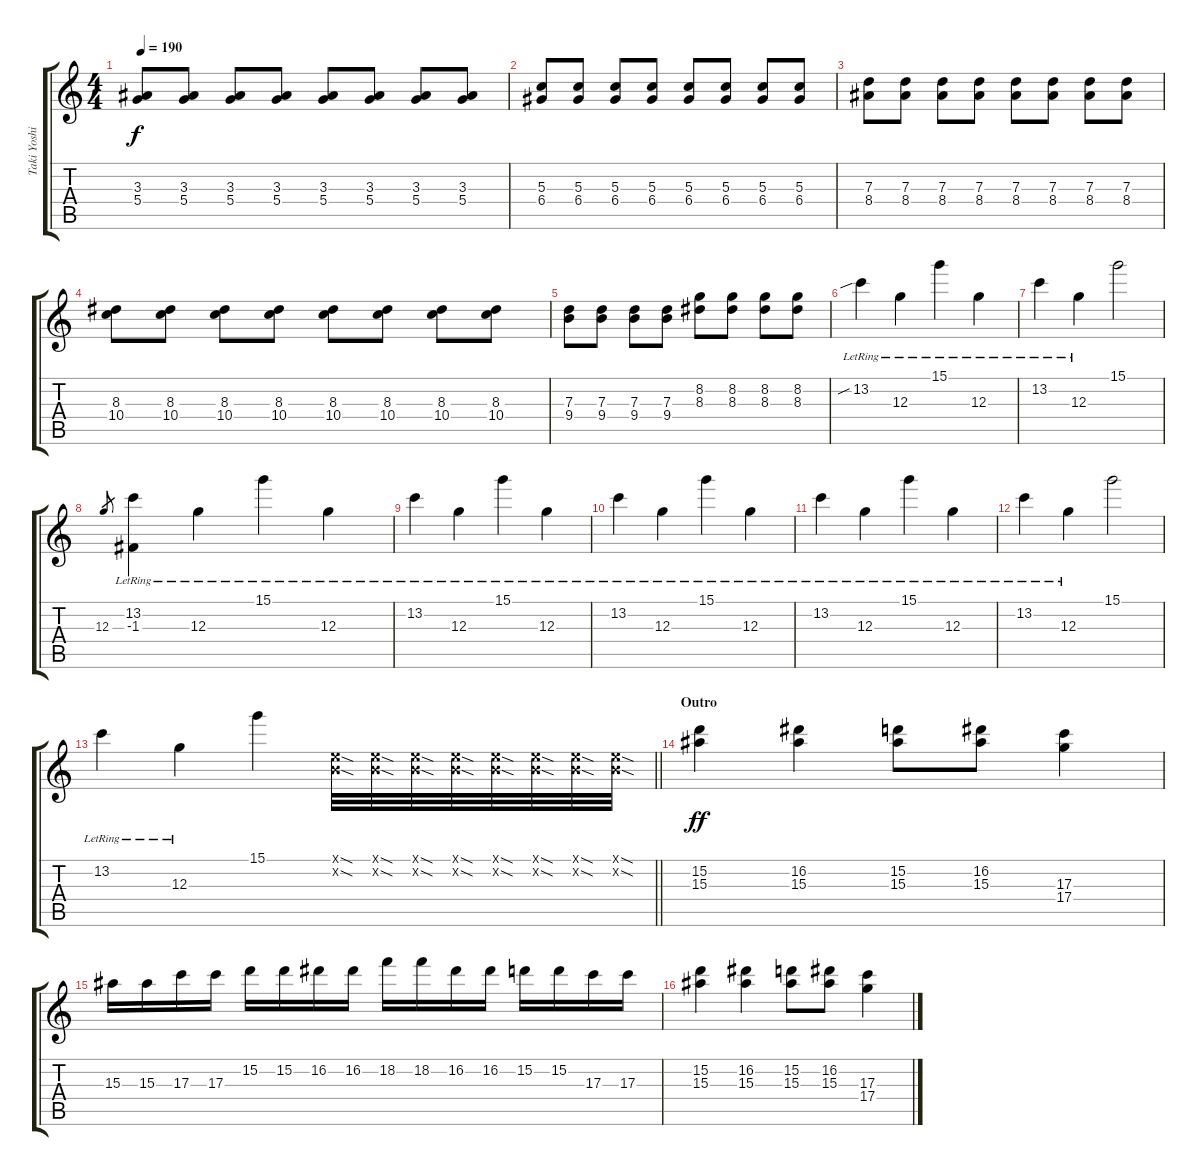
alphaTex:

\track ("Taki Yoshimitsu" "Taki Yoshi") {instrument distortionguitar}
\staff {score tabs}
\tuning (E4 B3 G3 D3 A2 E2) {hide}
\ts (4 4)
\tempo 190
\clef g2
\ks c
(3.3 5.4).8{dy f} (3.3 5.4).8 (3.3 5.4).8 (3.3 5.4).8 (3.3 5.4).8 (3.3 5.4).8 (3.3 5.4).8 (3.3 5.4).8 |
(5.3 6.4).8 (5.3 6.4).8 (5.3 6.4).8 (5.3 6.4).8 (5.3 6.4).8 (5.3 6.4).8 (5.3 6.4).8 (5.3 6.4).8 |
(7.3 8.4).8 (7.3 8.4).8 (7.3 8.4).8 (7.3 8.4).8 (7.3 8.4).8 (7.3 8.4).8 (7.3 8.4).8 (7.3 8.4).8 |
(8.3 10.4).8 (8.3 10.4).8 (8.3 10.4).8 (8.3 10.4).8 (8.3 10.4).8 (8.3 10.4).8 (8.3 10.4).8 (8.3 10.4).8 |
(7.3 9.4).8 (7.3 9.4).8 (7.3 9.4).8 (7.3 9.4).8 (8.2 8.3).8 (8.2 8.3).8 (8.2 8.3).8 (8.2 8.3).8 |
13.2{sib lr}.4 12.3{lr}.4 15.1{lr}.4 12.3{lr}.4 |
13.2{lr}.4 12.3{lr}.4 15.1.2 |
12.3.8{gr} (13.2{lr} -1.3).4 12.3{lr}.4 15.1{lr}.4 12.3{lr}.4 |
13.2{lr}.4 12.3{lr}.4 15.1{lr}.4 12.3{lr}.4 |
13.2{lr}.4 12.3{lr}.4 15.1{lr}.4 12.3{lr}.4 |
13.2{lr}.4 12.3{lr}.4 15.1{lr}.4 12.3{lr}.4 |
13.2{lr}.4 12.3{lr}.4 15.1.2 |
\barLineRight lightlight
13.2{lr}.4 12.3{lr}.4 15.1.4 (0.1{sod x} 0.2{sod x}).32 (0.1{sod x} 0.2{sod x}).32 (0.1{sod x} 0.2{sod x}).32 (0.1{sod x} 0.2{sod x}).32 (0.1{sod x} 0.2{sod x}).32 (0.1{sod x} 0.2{sod x}).32 (0.1{sod x} 0.2{sod x}).32 (0.1{sod x} 0.2{sod x}).32 |
\section ("" "Outro")
(15.2 15.3).4{dy ff balance 8} (16.2 15.3).4 (15.2 15.3).8 (16.2 15.3).8 (17.3 17.4).4 |
15.3.16 15.3.16 17.3.16 17.3.16 15.2.16 15.2.16 16.2.16 16.2.16 18.2.16 18.2.16 16.2.16 16.2.16 15.2.16 15.2.16 17.3.16 17.3.16 |
(15.2 15.3).4 (16.2 15.3).4 (15.2 15.3).8 (16.2 15.3).8 (17.3 17.4).4
